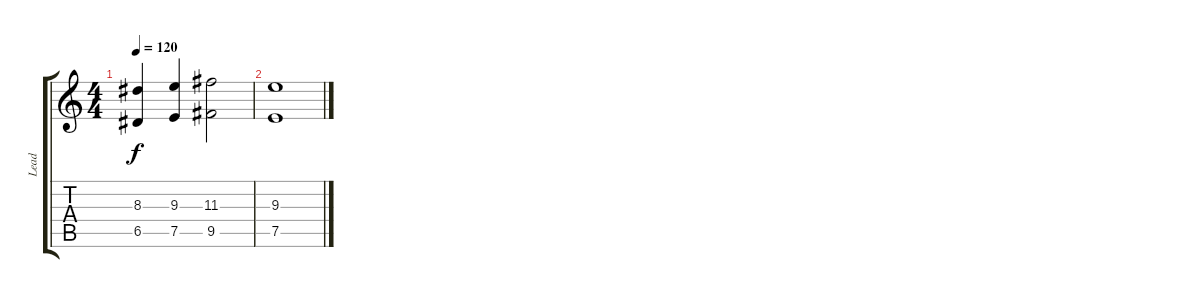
\track ("Lead" "Lead") {instrument acousticguitarsteel}
\staff {score tabs}
\tuning (E4 B3 G3 D3 A2 E2) {hide}
\ts (4 4)
\tempo 120
\clef g2
\ks c
(8.3 6.5).4{dy f} (9.3 7.5).4 (11.3 9.5).2 |
(9.3 7.5).1
